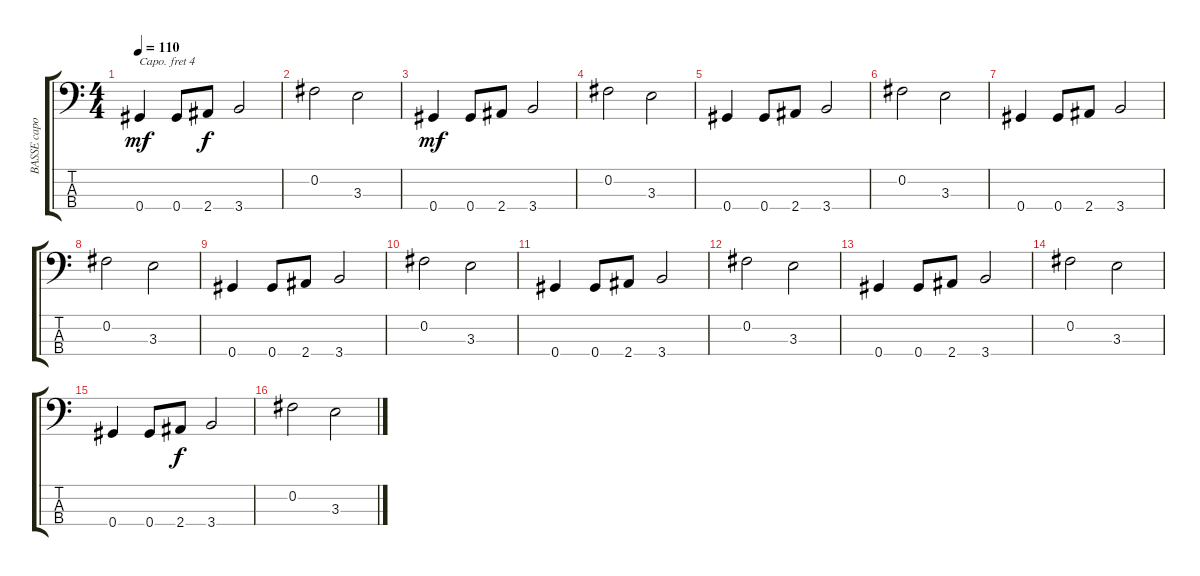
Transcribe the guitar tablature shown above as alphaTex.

\track ("BASSE capo=4" "BASSE capo") {instrument electricbassfinger}
\staff {score tabs}
\capo 4
\tuning (G2 D2 A1 E1) {hide}
\ts (4 4)
\tempo 110
\clef f4
\ks c
0.4.4{dy mf instrument electricbassfinger} 0.4.8 2.4.8{dy f} 3.4.2 |
0.2.2 3.3.2 |
0.4.4{dy mf} 0.4.8 2.4.8 3.4.2 |
0.2.2 3.3.2 |
0.4.4 0.4.8 2.4.8 3.4.2 |
0.2.2 3.3.2 |
0.4.4 0.4.8 2.4.8 3.4.2 |
0.2.2 3.3.2 |
0.4.4 0.4.8 2.4.8 3.4.2 |
0.2.2 3.3.2 |
0.4.4 0.4.8 2.4.8 3.4.2 |
0.2.2 3.3.2 |
0.4.4 0.4.8 2.4.8 3.4.2 |
0.2.2 3.3.2 |
0.4.4 0.4.8 2.4.8{dy f} 3.4.2 |
0.2.2 3.3.2
